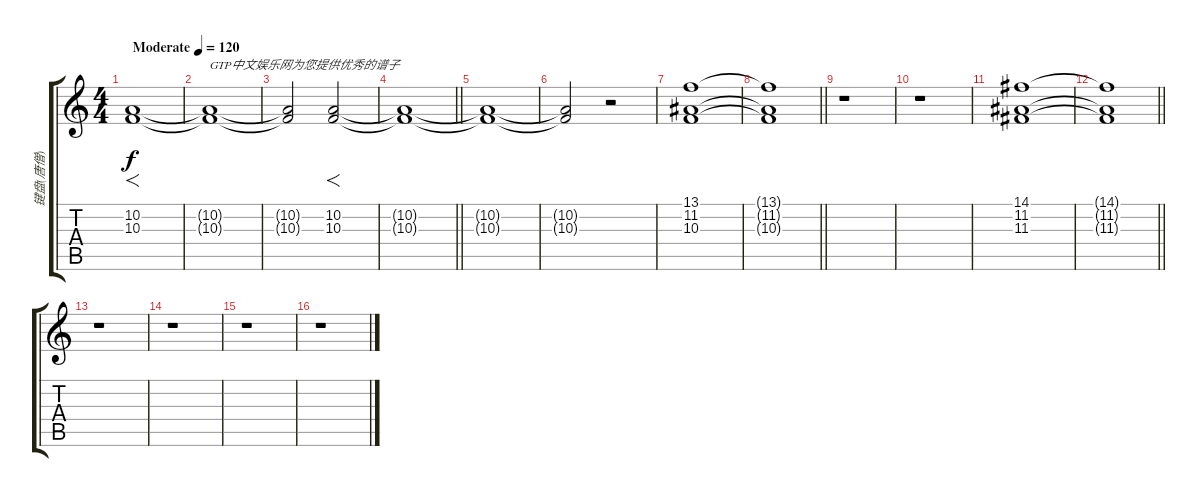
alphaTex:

\track ("键盘(唐僧)" "键盘(唐僧)") {instrument choiraahs}
\staff {score tabs}
\tuning (E4 B3 G3 D3 A2 E2) {hide}
\ts (4 4)
\tempo (120 "Moderate")
\clef g2
\ks c
(10.2 10.3).1{f dy f instrument seashore} |
(10.2{t} 10.3{t}).1{txt "GTP中文娱乐网为您提供优秀的谱子"} |
(10.2{t} 10.3{t}).2 (10.2 10.3).2{f} |
\barLineRight lightlight
(10.2{t} 10.3{t}).1 |
(10.2{t} 10.3{t}).1 |
(10.2{t} 10.3{t}).2 r.2 |
(13.1 11.2 10.3).1{instrument choiraahs} |
\barLineRight lightlight
(13.1{t} 11.2{t} 10.3{t}).1 |
r.1 |
r.1 |
(14.1 11.2 11.3).1 |
\barLineRight lightlight
(14.1{t} 11.2{t} 11.3{t}).1 |
r.1 |
r.1 |
r.1 |
r.1
